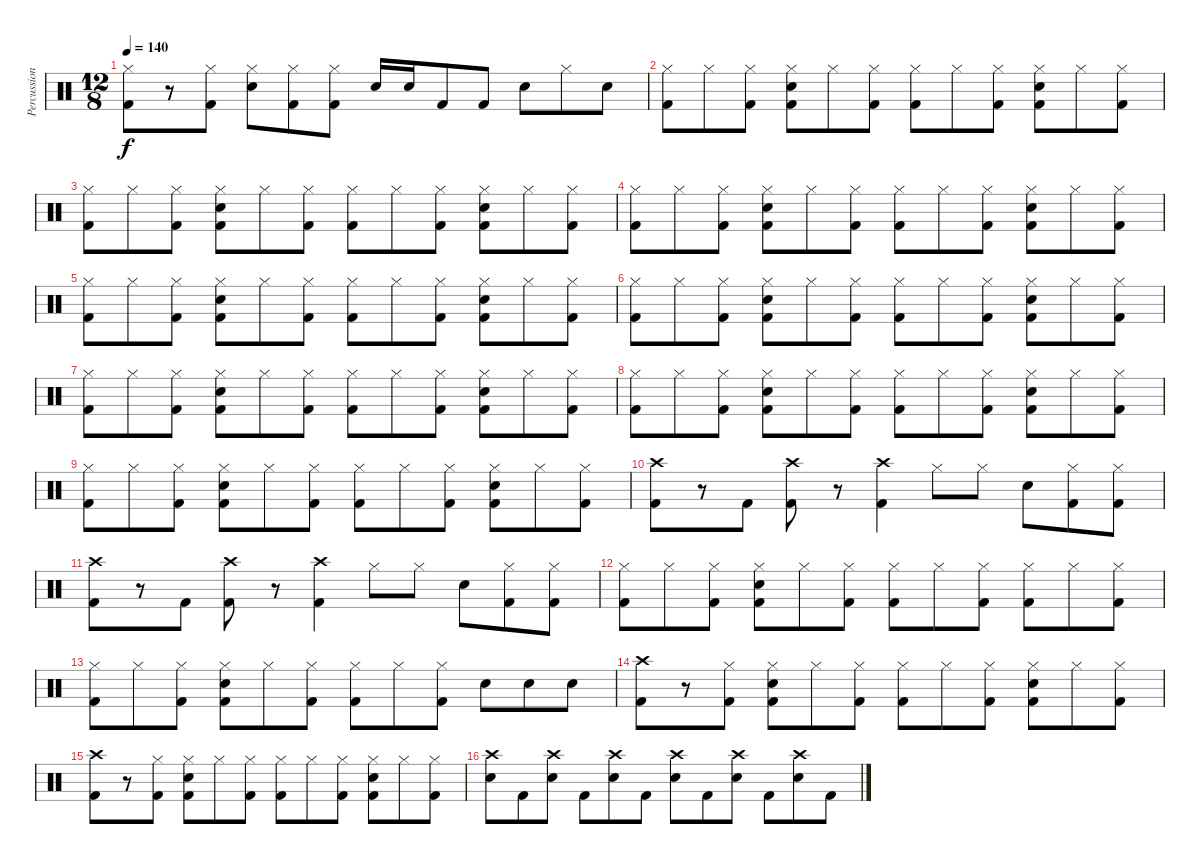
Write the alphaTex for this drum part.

\track ("Percussion" "Percussion") {instrument percussion}
\staff {score}
\articulation defaults
\ts (12 8)
\tempo 140
\clef neutral
\ks c
("Hi-Hat (closed)" "Kick (hit) 2").8{dy f} r.8 ("Hi-Hat (closed)" "Kick (hit) 2").8 ("Hi-Hat (closed)" "Snare (hit) 2").8 ("Hi-Hat (closed)" "Kick (hit) 2").8 ("Hi-Hat (closed)" "Kick (hit) 2").8 "Snare (hit) 2".16 "Snare (hit) 2".16 "Kick (hit) 2".8 "Kick (hit) 2".8 "Snare (hit) 2".8 "Hi-Hat (closed)".8 "Snare (hit) 2".8 |
("Hi-Hat (closed)" "Kick (hit) 2").8 "Hi-Hat (closed)".8 ("Hi-Hat (closed)" "Kick (hit) 2").8 ("Hi-Hat (closed)" "Snare (hit) 2" "Kick (hit) 2").8 "Hi-Hat (closed)".8 ("Hi-Hat (closed)" "Kick (hit) 2").8 ("Hi-Hat (closed)" "Kick (hit) 2").8 "Hi-Hat (closed)".8 ("Hi-Hat (closed)" "Kick (hit) 2").8 ("Hi-Hat (closed)" "Snare (hit) 2" "Kick (hit) 2").8 "Hi-Hat (closed)".8 ("Hi-Hat (closed)" "Kick (hit) 2").8 |
("Hi-Hat (closed)" "Kick (hit) 2").8 "Hi-Hat (closed)".8 ("Hi-Hat (closed)" "Kick (hit) 2").8 ("Hi-Hat (closed)" "Snare (hit) 2" "Kick (hit) 2").8 "Hi-Hat (closed)".8 ("Hi-Hat (closed)" "Kick (hit) 2").8 ("Hi-Hat (closed)" "Kick (hit) 2").8 "Hi-Hat (closed)".8 ("Hi-Hat (closed)" "Kick (hit) 2").8 ("Hi-Hat (closed)" "Snare (hit) 2" "Kick (hit) 2").8 "Hi-Hat (closed)".8 ("Hi-Hat (closed)" "Kick (hit) 2").8 |
("Hi-Hat (closed)" "Kick (hit) 2").8 "Hi-Hat (closed)".8 ("Hi-Hat (closed)" "Kick (hit) 2").8 ("Hi-Hat (closed)" "Snare (hit) 2" "Kick (hit) 2").8 "Hi-Hat (closed)".8 ("Hi-Hat (closed)" "Kick (hit) 2").8 ("Hi-Hat (closed)" "Kick (hit) 2").8 "Hi-Hat (closed)".8 ("Hi-Hat (closed)" "Kick (hit) 2").8 ("Hi-Hat (closed)" "Snare (hit) 2" "Kick (hit) 2").8 "Hi-Hat (closed)".8 ("Hi-Hat (closed)" "Kick (hit) 2").8 |
("Hi-Hat (closed)" "Kick (hit) 2").8 "Hi-Hat (closed)".8 ("Hi-Hat (closed)" "Kick (hit) 2").8 ("Hi-Hat (closed)" "Snare (hit) 2" "Kick (hit) 2").8 "Hi-Hat (closed)".8 ("Hi-Hat (closed)" "Kick (hit) 2").8 ("Hi-Hat (closed)" "Kick (hit) 2").8 "Hi-Hat (closed)".8 ("Hi-Hat (closed)" "Kick (hit) 2").8 ("Hi-Hat (closed)" "Snare (hit) 2" "Kick (hit) 2").8 "Hi-Hat (closed)".8 ("Hi-Hat (closed)" "Kick (hit) 2").8 |
("Hi-Hat (closed)" "Kick (hit) 2").8 "Hi-Hat (closed)".8 ("Hi-Hat (closed)" "Kick (hit) 2").8 ("Hi-Hat (closed)" "Snare (hit) 2" "Kick (hit) 2").8 "Hi-Hat (closed)".8 ("Hi-Hat (closed)" "Kick (hit) 2").8 ("Hi-Hat (closed)" "Kick (hit) 2").8 "Hi-Hat (closed)".8 ("Hi-Hat (closed)" "Kick (hit) 2").8 ("Hi-Hat (closed)" "Snare (hit) 2" "Kick (hit) 2").8 "Hi-Hat (closed)".8 ("Hi-Hat (closed)" "Kick (hit) 2").8 |
("Hi-Hat (closed)" "Kick (hit) 2").8 "Hi-Hat (closed)".8 ("Hi-Hat (closed)" "Kick (hit) 2").8 ("Hi-Hat (closed)" "Snare (hit) 2" "Kick (hit) 2").8 "Hi-Hat (closed)".8 ("Hi-Hat (closed)" "Kick (hit) 2").8 ("Hi-Hat (closed)" "Kick (hit) 2").8 "Hi-Hat (closed)".8 ("Hi-Hat (closed)" "Kick (hit) 2").8 ("Hi-Hat (closed)" "Snare (hit) 2" "Kick (hit) 2").8 "Hi-Hat (closed)".8 ("Hi-Hat (closed)" "Kick (hit) 2").8 |
("Hi-Hat (closed)" "Kick (hit) 2").8 "Hi-Hat (closed)".8 ("Hi-Hat (closed)" "Kick (hit) 2").8 ("Hi-Hat (closed)" "Snare (hit) 2" "Kick (hit) 2").8 "Hi-Hat (closed)".8 ("Hi-Hat (closed)" "Kick (hit) 2").8 ("Hi-Hat (closed)" "Kick (hit) 2").8 "Hi-Hat (closed)".8 ("Hi-Hat (closed)" "Kick (hit) 2").8 ("Hi-Hat (closed)" "Snare (hit) 2" "Kick (hit) 2").8 "Hi-Hat (closed)".8 ("Hi-Hat (closed)" "Kick (hit) 2").8 |
("Hi-Hat (closed)" "Kick (hit) 2").8 "Hi-Hat (closed)".8 ("Hi-Hat (closed)" "Kick (hit) 2").8 ("Hi-Hat (closed)" "Snare (hit) 2" "Kick (hit) 2").8 "Hi-Hat (closed)".8 ("Hi-Hat (closed)" "Kick (hit) 2").8 ("Hi-Hat (closed)" "Kick (hit) 2").8 "Hi-Hat (closed)".8 ("Hi-Hat (closed)" "Kick (hit) 2").8 ("Hi-Hat (closed)" "Snare (hit) 2" "Kick (hit) 2").8 "Hi-Hat (closed)".8 ("Hi-Hat (closed)" "Kick (hit) 2").8 |
("Crash high (hit)" "Kick (hit) 2").8 r.8 "Kick (hit) 2".8 ("Crash high (hit)" "Kick (hit) 2").8 r.8 ("Crash high (hit)" "Kick (hit) 2").4 "Hi-Hat (closed)".8 "Hi-Hat (closed)".8 "Snare (hit) 2".8 ("Hi-Hat (closed)" "Kick (hit) 2").8 ("Hi-Hat (closed)" "Kick (hit) 2").8 |
("Crash high (hit)" "Kick (hit) 2").8 r.8 "Kick (hit) 2".8 ("Crash high (hit)" "Kick (hit) 2").8 r.8 ("Crash high (hit)" "Kick (hit) 2").4 "Hi-Hat (closed)".8 "Hi-Hat (closed)".8 "Snare (hit) 2".8 ("Hi-Hat (closed)" "Kick (hit) 2").8 ("Hi-Hat (closed)" "Kick (hit) 2").8 |
("Hi-Hat (closed)" "Kick (hit) 2").8 "Hi-Hat (closed)".8 ("Hi-Hat (closed)" "Kick (hit) 2").8 ("Hi-Hat (closed)" "Snare (hit) 2" "Kick (hit) 2").8 "Hi-Hat (closed)".8 ("Hi-Hat (closed)" "Kick (hit) 2").8 ("Hi-Hat (closed)" "Kick (hit) 2").8 "Hi-Hat (closed)".8 ("Hi-Hat (closed)" "Kick (hit) 2").8 ("Hi-Hat (closed)" "Kick (hit) 2").8 "Hi-Hat (closed)".8 ("Hi-Hat (closed)" "Kick (hit) 2").8 |
("Hi-Hat (closed)" "Kick (hit) 2").8 "Hi-Hat (closed)".8 ("Hi-Hat (closed)" "Kick (hit) 2").8 ("Hi-Hat (closed)" "Snare (hit) 2" "Kick (hit) 2").8 "Hi-Hat (closed)".8 ("Hi-Hat (closed)" "Kick (hit) 2").8 ("Hi-Hat (closed)" "Kick (hit) 2").8 "Hi-Hat (closed)".8 ("Hi-Hat (closed)" "Kick (hit) 2").8 "Snare (hit) 2".8 "Snare (hit) 2".8 "Snare (hit) 2".8 |
("Crash high (hit)" "Kick (hit) 2").8 r.8 ("Hi-Hat (closed)" "Kick (hit) 2").8 ("Hi-Hat (closed)" "Snare (hit) 2" "Kick (hit) 2").8 "Hi-Hat (closed)".8 ("Hi-Hat (closed)" "Kick (hit) 2").8 ("Hi-Hat (closed)" "Kick (hit) 2").8 "Hi-Hat (closed)".8 ("Hi-Hat (closed)" "Kick (hit) 2").8 ("Hi-Hat (closed)" "Snare (hit) 2" "Kick (hit) 2").8 "Hi-Hat (closed)".8 ("Hi-Hat (closed)" "Kick (hit) 2").8 |
("Crash high (hit)" "Kick (hit) 2").8 r.8 ("Hi-Hat (closed)" "Kick (hit) 2").8 ("Hi-Hat (closed)" "Snare (hit) 2" "Kick (hit) 2").8 "Hi-Hat (closed)".8 ("Hi-Hat (closed)" "Kick (hit) 2").8 ("Hi-Hat (closed)" "Kick (hit) 2").8 "Hi-Hat (closed)".8 ("Hi-Hat (closed)" "Kick (hit) 2").8 ("Hi-Hat (closed)" "Snare (hit) 2" "Kick (hit) 2").8 "Hi-Hat (closed)".8 ("Hi-Hat (closed)" "Kick (hit) 2").8 |
("Crash high (hit)" "Snare (hit) 2").8 "Kick (hit) 2".8 ("Crash high (hit)" "Snare (hit) 2").8 "Kick (hit) 2".8 ("Crash high (hit)" "Snare (hit) 2").8 "Kick (hit) 2".8 ("Crash high (hit)" "Snare (hit) 2").8 "Kick (hit) 2".8 ("Crash high (hit)" "Snare (hit) 2").8 "Kick (hit) 2".8 ("Crash high (hit)" "Snare (hit) 2").8 "Kick (hit) 2".8
